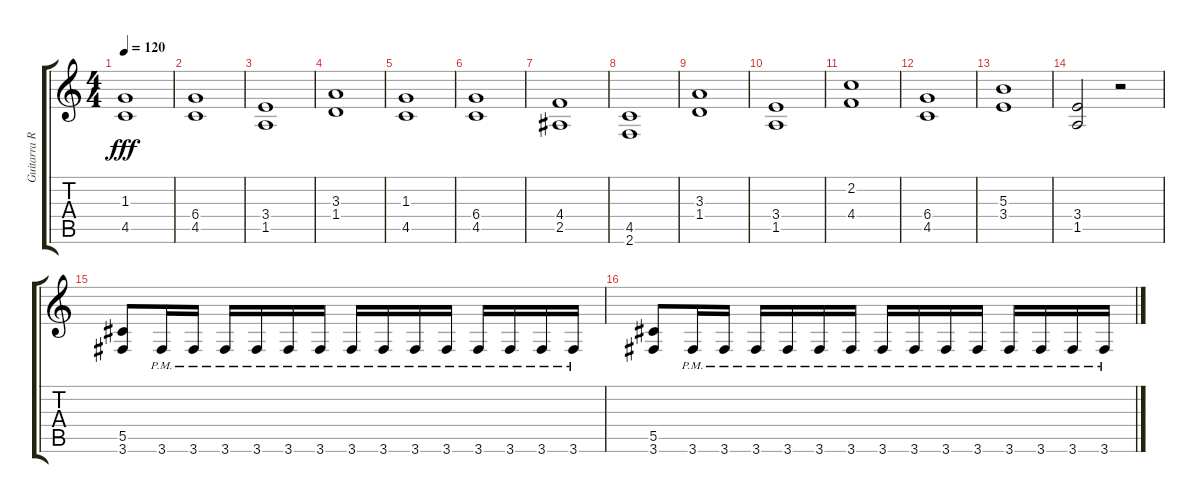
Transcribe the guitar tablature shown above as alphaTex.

\track ("Guitarra Ritmica" "Guitarra R") {instrument distortionguitar}
\staff {score tabs}
\tuning (Eb4 Bb3 Gb3 Db3 Ab2 Eb2) {hide}
\ts (4 4)
\tempo 120
\clef g2
\ks c
(1.3 4.5).1{dy fff} |
(6.4 4.5).1 |
(3.4 1.5).1 |
(3.3 1.4).1 |
(1.3 4.5).1 |
(6.4 4.5).1 |
(4.4 2.5).1 |
(4.5 2.6).1 |
(3.3 1.4).1 |
(3.4 1.5).1 |
(2.2 4.4).1 |
(6.4 4.5).1 |
(5.3 3.4).1 |
(3.4 1.5).2 r.2 |
(5.5 3.6).8 3.6{pm}.16 3.6{pm}.16 3.6{pm}.16 3.6{pm}.16 3.6{pm}.16 3.6{pm}.16 3.6{pm}.16 3.6{pm}.16 3.6{pm}.16 3.6{pm}.16 3.6{pm}.16 3.6{pm}.16 3.6{pm}.16 3.6{pm}.16 |
(5.5 3.6).8 3.6{pm}.16 3.6{pm}.16 3.6{pm}.16 3.6{pm}.16 3.6{pm}.16 3.6{pm}.16 3.6{pm}.16 3.6{pm}.16 3.6{pm}.16 3.6{pm}.16 3.6{pm}.16 3.6{pm}.16 3.6{pm}.16 3.6{pm}.16
